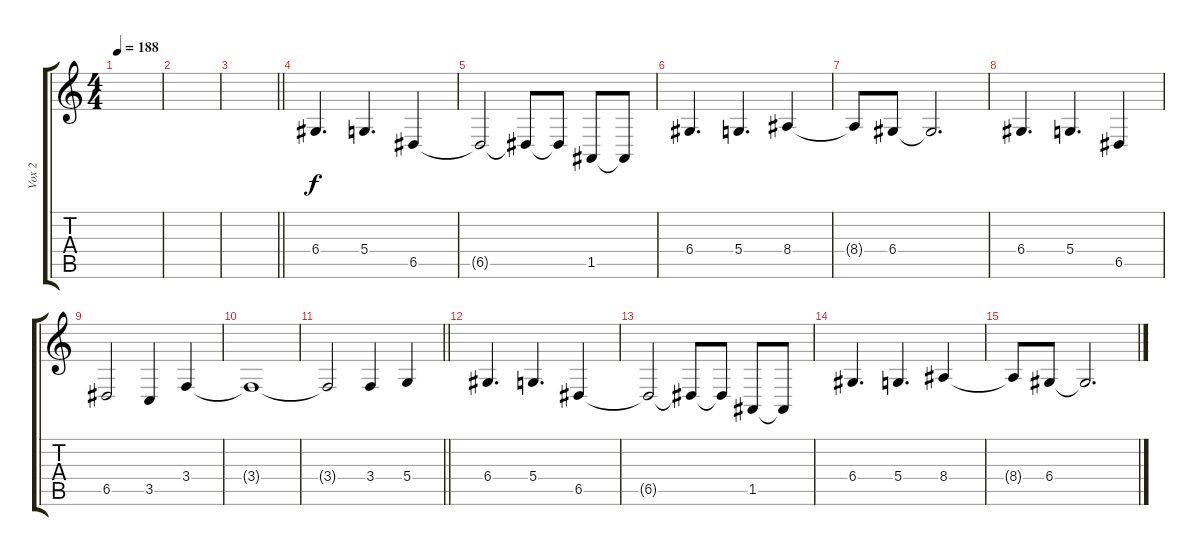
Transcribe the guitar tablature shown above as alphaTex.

\track ("Vox 2" "Vox 2") {instrument viola}
\staff {score tabs}
\tuning (E4 B3 G3 D3 A2 E2) {hide}
\ts (4 4)
\tempo 188
\clef g2
\ks c
|
|
\barLineRight lightlight
|
\section ("" " ")
6.4.4{d} 5.4.4{d} 6.5.4 |
6.5{t}.2 6.5{t}.8 6.5{t}.8 1.5.8 1.5{t}.8 |
6.4.4{d} 5.4.4{d} 8.4.4 |
8.4{t}.8 6.4.8 6.4{t}.2{d} |
6.4.4{d} 5.4.4{d} 6.5.4 |
6.5.2 3.5.4 3.4.4 |
3.4{t}.1 |
\barLineRight lightlight
3.4{t}.2 3.4.4 5.4.4 |
\section ("" " ")
6.4.4{d} 5.4.4{d} 6.5.4 |
6.5{t}.2 6.5{t}.8 6.5{t}.8 1.5.8 1.5{t}.8 |
6.4.4{d} 5.4.4{d} 8.4.4 |
8.4{t}.8 6.4.8 6.4{t}.2{d}
